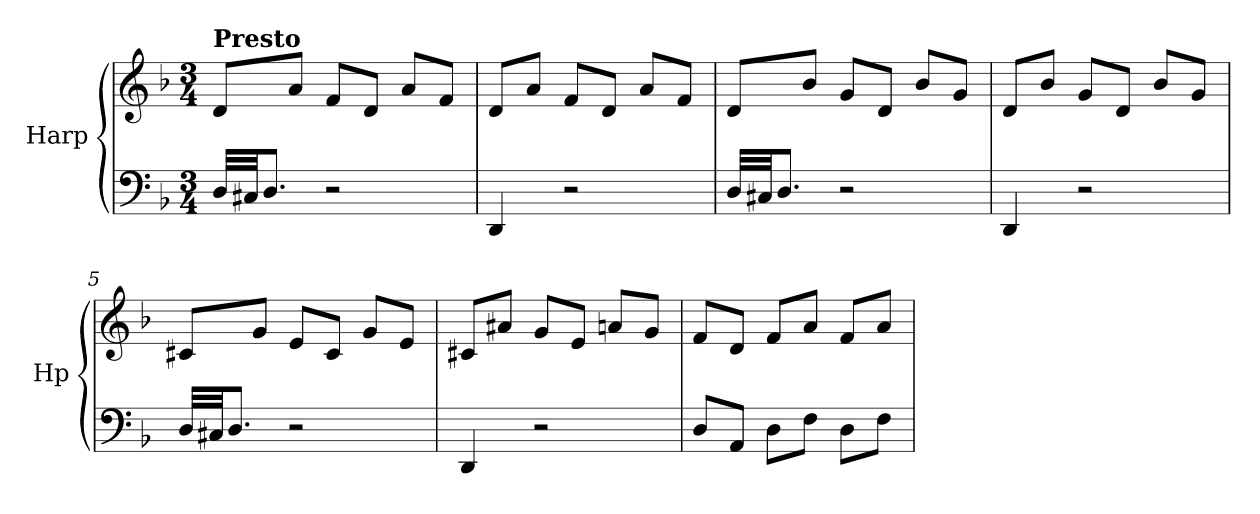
**kern	**kern
*part1	*part1
*staff2	*staff1
*I"Harp	*
*I'Hp	*
*clefF4	*clefG2
*k[b-]	*k[b-]
*M3/4	*M3/4
=1	=1
!	!LO:TX:a:B:t=Presto
32D/LLL	8d/L
32C#X/JJ	.
8.D/J	.
.	8a/J
2r	8f/L
.	8d/J
.	8a/L
.	8f/J
=2	=2
4DD/	8d/L
.	8a/J
2r	8f/L
.	8d/J
.	8a/L
.	8f/J
=3	=3
32D/LLL	8d/L
32C#X/JJ	.
8.D/J	.
.	8b-/J
2r	8g/L
.	8d/J
.	8b-/L
.	8g/J
=4	=4
4DD/	8d/L
.	8b-/J
2r	8g/L
.	8d/J
.	8b-/L
.	8g/J
=5	=5
32D/LLL	8c#X/L
32C#X/JJ	.
8.D/J	.
.	8g/J
2r	8e/L
.	8c#/J
.	8g/L
.	8e/J
!!LO:LB:g=z
=6	=6
4DD/	8c#X/L
.	8a#X/J
2r	8g/L
.	8e/J
.	8an/L
.	8g/J
=7	=7
8D/L	8f/L
8AA/J	8d/J
8D\L	8f/L
8F\J	8a/J
8D\L	8f/L
8F\J	8a/J
=	=
*-	*-
